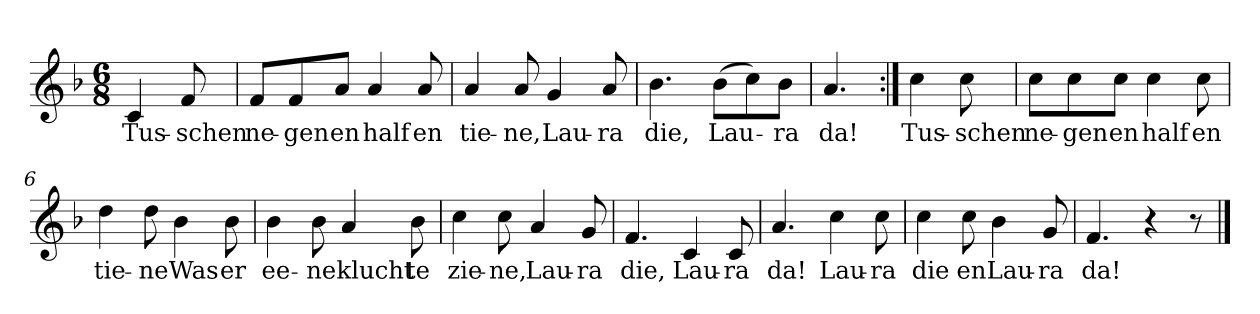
**kern	**text
*part1	*part1
*staff1	*staff1
*clefG2	*
*k[b-]	*
*F:	*
*M6/8	*
*MM120	*
=	=
4c	Tus-
8f	-schen
=1	=1
8f/L	ne-
8f/	-gen
8a/J	en
4a	half
8a	en
=2	=2
4a	tie-
8a	-ne,
4g	Lau-
8a	-ra
=3	=3
4.b-	die,
(8b-\L	Lau-
8cc\)	.
8b-\J	-ra
=4	=4
4.a	da!
=:|!	=:|!
4cc	Tus-
8cc	-schen
=5	=5
8cc\L	ne-
8cc\	-gen
8cc\J	en
4cc	half
8cc	en
=6	=6
4dd	tie-
8dd	-ne
4b-	Was
8b-	er
=7	=7
4b-	ee-
8b-	-ne
4a	klucht
8b-	te
=8	=8
4cc	zie-
8cc	-ne,
4a	Lau-
8g	-ra
=9	=9
4.f	die,
4c	Lau-
8c	-ra
=10	=10
4.a	da!
4cc	Lau-
8cc	-ra
=11	=11
4cc	die
8cc	en
4b-	Lau-
8g	-ra
=12	=12
4.f	da!
4r	.
8r	.
==	==
*-	*-
